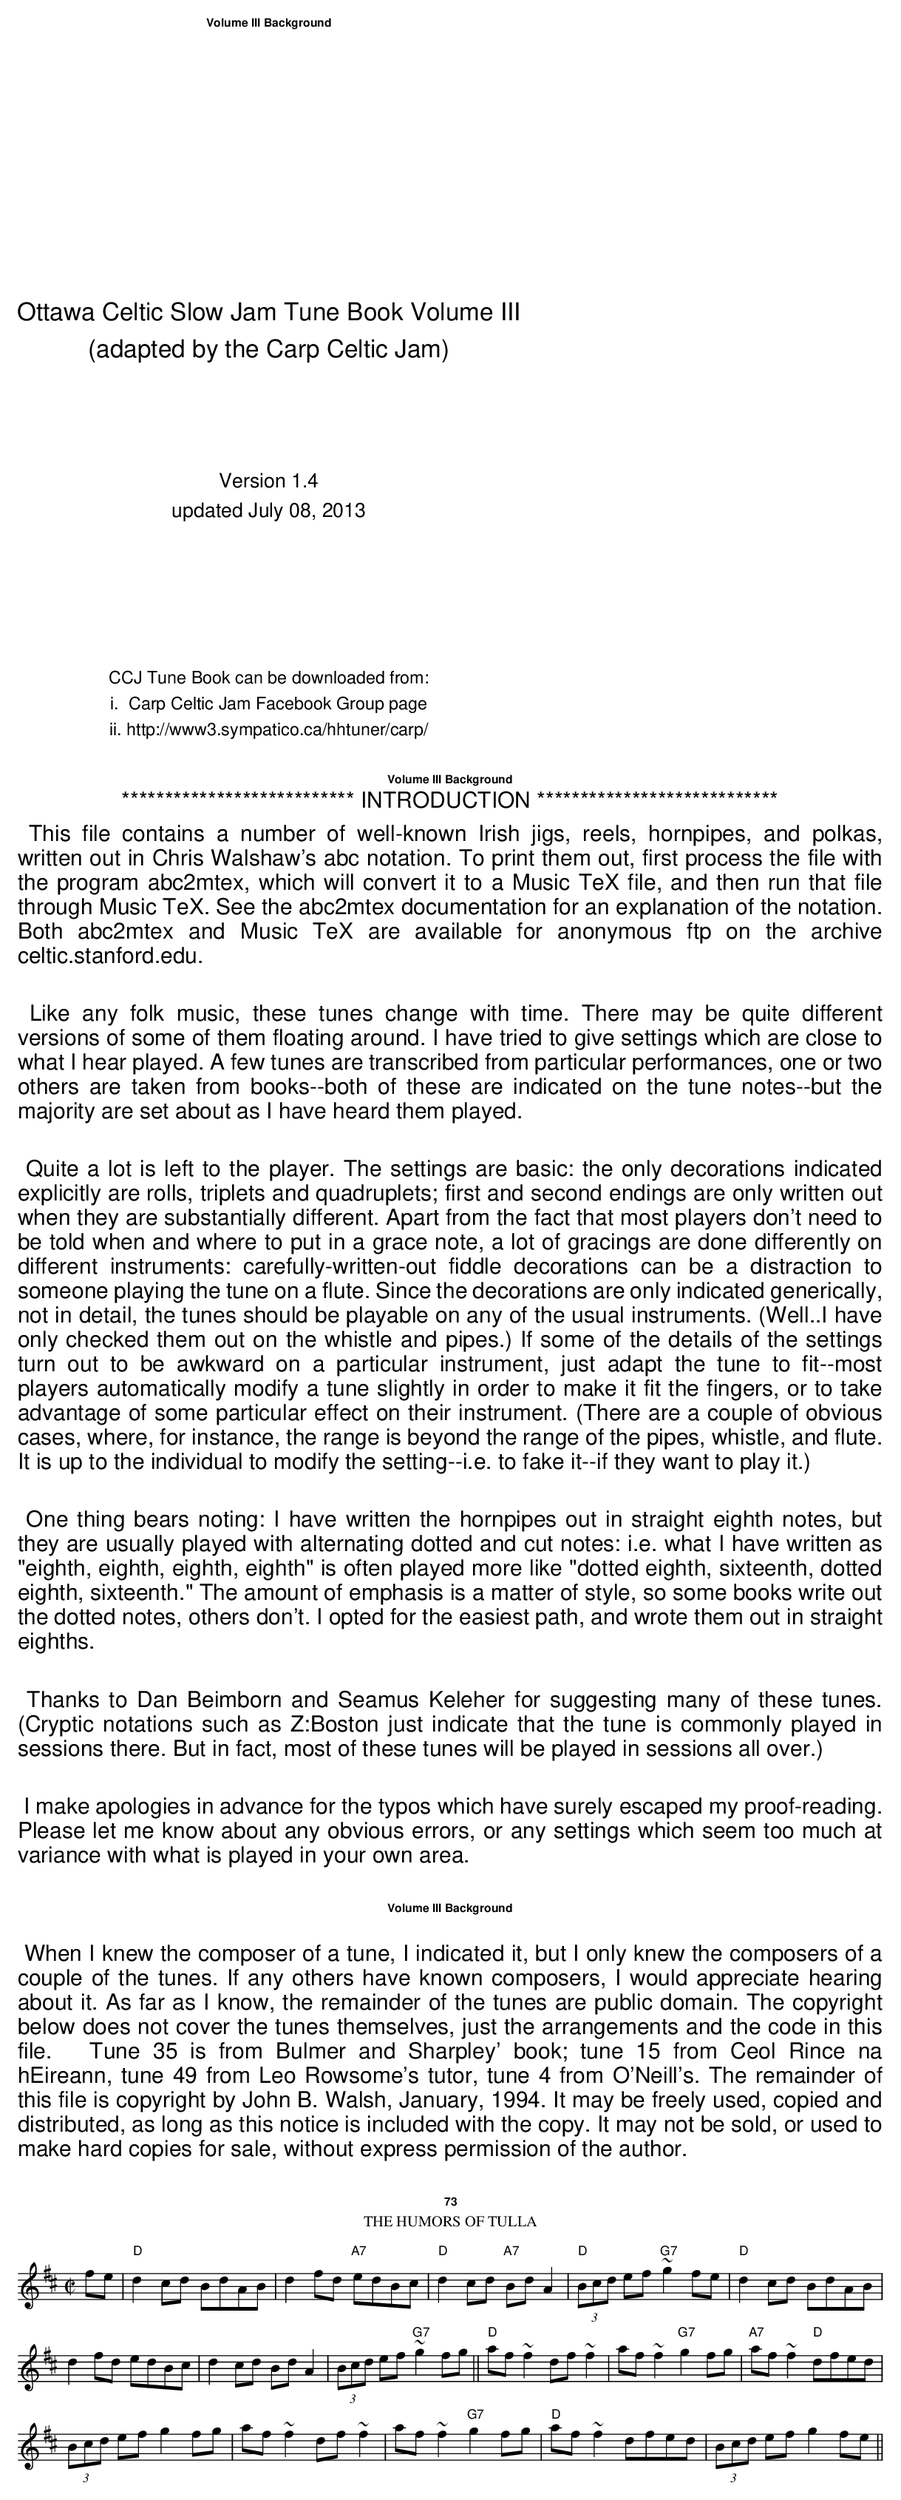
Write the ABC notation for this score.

X:1
T:The Humors of Tulla
E:7
M:C|
K:D
fe|"D"d2cd BdAB|d2fd "A7"edBc|"D"d2cd "A7"BdA2|\
"D"(3Bcd ef "G7"~g2fe|"D"d2cd BdAB|
d2fd edBc|d2cd BdA2|(3Bcd ef "G7"~g2fg||\
"D"af~f2 df~f2|af~f2 "G7"g2fg|"A7"af~f2 "D"dfed|
(3Bcd ef g2fg| af~f2 df~f2|af~f2 "G7"g2fg|\
"D"af~f2 dfed|(3Bcd ef g2fe||
